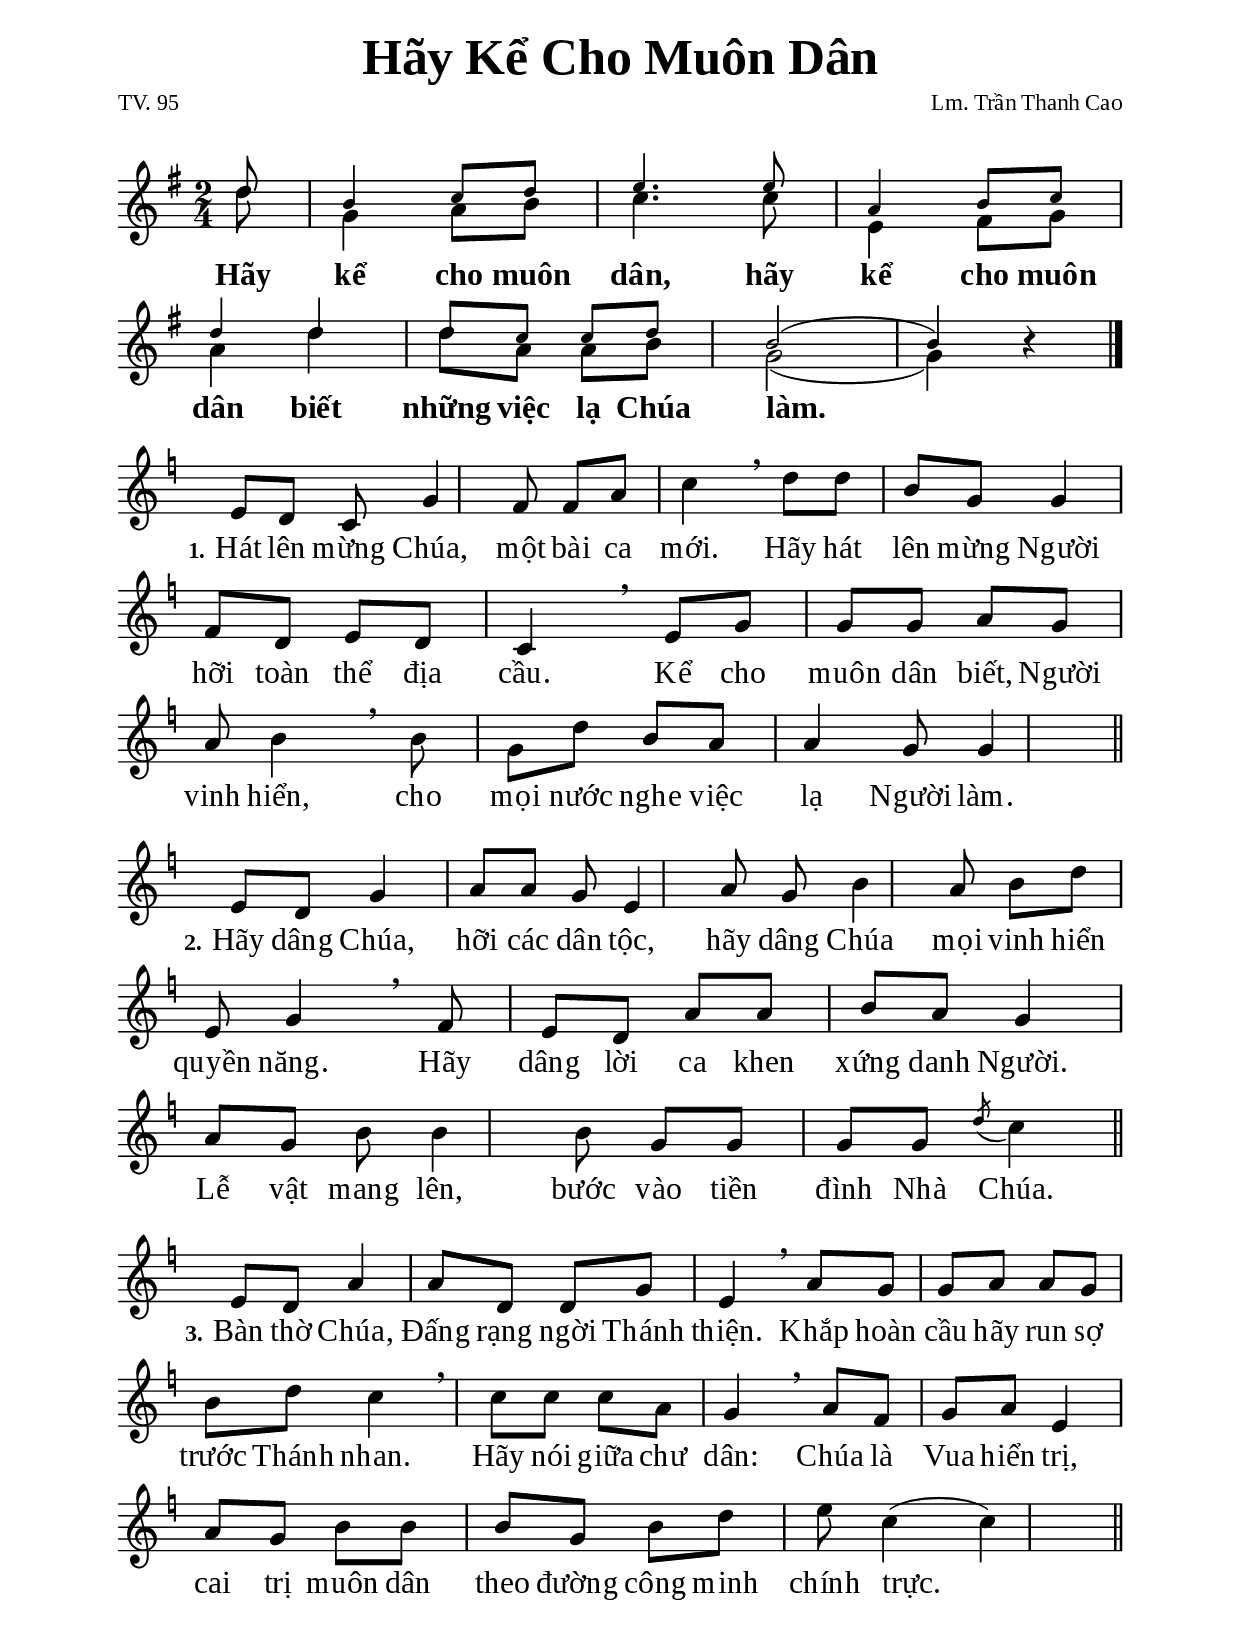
% Cài đặt chung
\version "2.20.0"
\include "english.ly"

\header {
  title = \markup { \fontsize #3 "Hãy Kể Cho Muôn Dân" }
  poet = "TV. 95"
  composer = "Lm. Trần Thanh Cao"
  arranger = " "
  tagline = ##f
}

\paper {
  #(set-paper-size "a4")
  top-margin = 10\mm
  bottom-margin = 10\mm
  left-margin = 20\mm
  right-margin = 20\mm
  indent = #0
  #(define fonts
    (make-pango-font-tree
      "Liberation Serif"
      "Liberation Serif"
      "Liberation Serif"
      (/ 20 20)))
  page-count = #1
}

% Nhạc điệp khúc
nhacDiepKhucSop = \relative c'' {
  \partial 8 d8 |
  g,4 a8 b |
  c4. c8 |
  e,4 fs8 g |
  a4 d |
  d8 a a b |
  g2 ( |
  g4) r \bar "|."
}

nhacDiepKhucBas = \relative c'' {
  \partial 8 d8 |
  b4 c8 d |
  e4. e8 |
  a,4 b8 c |
  d4 d |
  d8 c c d |
  b2 ( |
  b4) r
}

% Nhạc phiên khúc
nhacPhienKhucMot = \relative c' {
  e8 d c g'4 f8 f a c4 \breathe
  d8 d b g g4 f8 d e d c4 \breathe
  e8 g g g a g a b4 \breathe
  b8 g d' b a a4 g8 g4 \bar "||"
}

nhacPhienKhucHai = \relative c' {
  e8 d g4 a8 a g e4 a8 g b4 a8 b d e, g4 \breathe
  f8 e d a' a b a g4
  a8 g b b4 b8 g g g g \acciaccatura d' c4 \bar "||"
}

nhacPhienKhucBa = \relative c' {
  e8 d a'4 a8 d, d g e4 \breathe
  a8 g g a a g b d c4 \breathe
  c8 c c a g4 \breathe
  a8 f g a e4 a8 g b b b g b d e c4 (c) \bar "||"
}

% Lời điệp khúc
loiDiepKhuc = \lyricmode {
  Hãy kể cho muôn dân,
  hãy kể cho muôn dân biết những việc lạ Chúa làm.
}

% Lời phiên khúc
loiPhienKhucMot = \lyricmode {
  \set stanza = #"1."
  Hát lên mừng Chúa, một bài ca mới.
  Hãy hát lên mừng Người hỡi toàn thể địa cầu.
  Kể cho muôn dân biết, Người vinh hiển,
  cho mọi nước nghe việc lạ Người làm.
}

loiPhienKhucHai = \lyricmode {
  \set stanza = #"2."
  Hãy dâng Chúa, hỡi các dân tộc,
  hãy dâng Chúa mọi vinh hiển quyền năng.
  Hãy dâng lời ca khen xứng danh Người.
  Lễ vật mang lên, bước vào tiền đình Nhà Chúa.
}

loiPhienKhucBa = \lyricmode {
  \set stanza = #"3."
  Bàn thờ Chúa, Đấng rạng ngời Thánh thiện.
  Khắp hoàn cầu hãy run sợ trước Thánh nhan.
  Hãy nói giữa chư dân:
  Chúa là Vua hiển trị,
  cai trị muôn dân theo đường công minh chính trực.
}


% Dàn trang
\score {
  \new ChoirStaff <<
    \new Staff = diepKhuc \with {
        \consists "Merge_rests_engraver"
        \magnifyStaff #(magstep +1)
      }
      <<
      \new Voice = beSop {
        \voiceTwo \key g \major \time 2/4 \nhacDiepKhucSop
      }
      \new Voice = beBas {
        \override NoteHead.font-size = #-2
        \voiceOne \key g \major \time 2/4 \nhacDiepKhucBas
      }
    >>
    \new Lyrics \lyricsto beSop \loiDiepKhuc
  >>
  \layout {
    \override Lyrics.LyricText.font-series = #'bold
    \override Lyrics.LyricText.font-size = #+3
    \override Lyrics.LyricSpace.minimum-distance = #0.5
    \override Score.BarNumber.break-visibility = ##(#f #f #f)
    \override Score.SpacingSpanner.uniform-stretching = ##t
  }
}

\score {
  \new ChoirStaff <<
    \new Staff = phienKhuc \with {
        \magnifyStaff #(magstep +1)
      }
      <<
      \new Voice = beSop {
        \key c \major \time 2/4
        \set Staff.keyAlterations = #`(((1 . 3) . ,NATURAL))
        \nhacPhienKhucMot
      }
    >>
    \new Lyrics \lyricsto beSop \loiPhienKhucMot
  >>
  \layout {
    \override Staff.TimeSignature.transparent = ##t
    \override Lyrics.LyricText.font-size = #+3
    \override Lyrics.LyricSpace.minimum-distance = #0.5
    \override Score.BarNumber.break-visibility = ##(#f #f #f)
    \override Score.SpacingSpanner.uniform-stretching = ##t
    \set Score.barAlways = ##t
    \set Score.defaultBarType = ""
  } 
}

\score {
  \new ChoirStaff <<
    \new Staff = phienKhuc \with {
        \magnifyStaff #(magstep +1)
      }
      <<
      \new Voice = beSop {
        \key c \major \time 2/4
        \set Staff.keyAlterations = #`(((1 . 3) . ,NATURAL))
        \nhacPhienKhucHai
      }
    >>
    \new Lyrics \lyricsto beSop \loiPhienKhucHai
  >>
  \layout {
    \override Staff.TimeSignature.transparent = ##t
    \override Lyrics.LyricText.font-size = #+3
    \override Lyrics.LyricSpace.minimum-distance = #0.5
    \override Score.BarNumber.break-visibility = ##(#f #f #f)
    \override Score.SpacingSpanner.uniform-stretching = ##t
    \set Score.barAlways = ##t
    \set Score.defaultBarType = ""
  } 
}

\score {
  \new ChoirStaff <<
    \new Staff = phienKhuc \with {
        \magnifyStaff #(magstep +1)
      }
      <<
      \new Voice = beSop {
        \key c \major \time 2/4
        \set Staff.keyAlterations = #`(((1 . 3) . ,NATURAL))
        \nhacPhienKhucBa
      }
    >>
    \new Lyrics \lyricsto beSop \loiPhienKhucBa
  >>
  \layout {
    \override Staff.TimeSignature.transparent = ##t
    \override Lyrics.LyricText.font-size = #+3
    \override Lyrics.LyricSpace.minimum-distance = #0.5
    \override Score.BarNumber.break-visibility = ##(#f #f #f)
    \override Score.SpacingSpanner.uniform-stretching = ##t
    \set Score.barAlways = ##t
    \set Score.defaultBarType = ""
  } 
}

